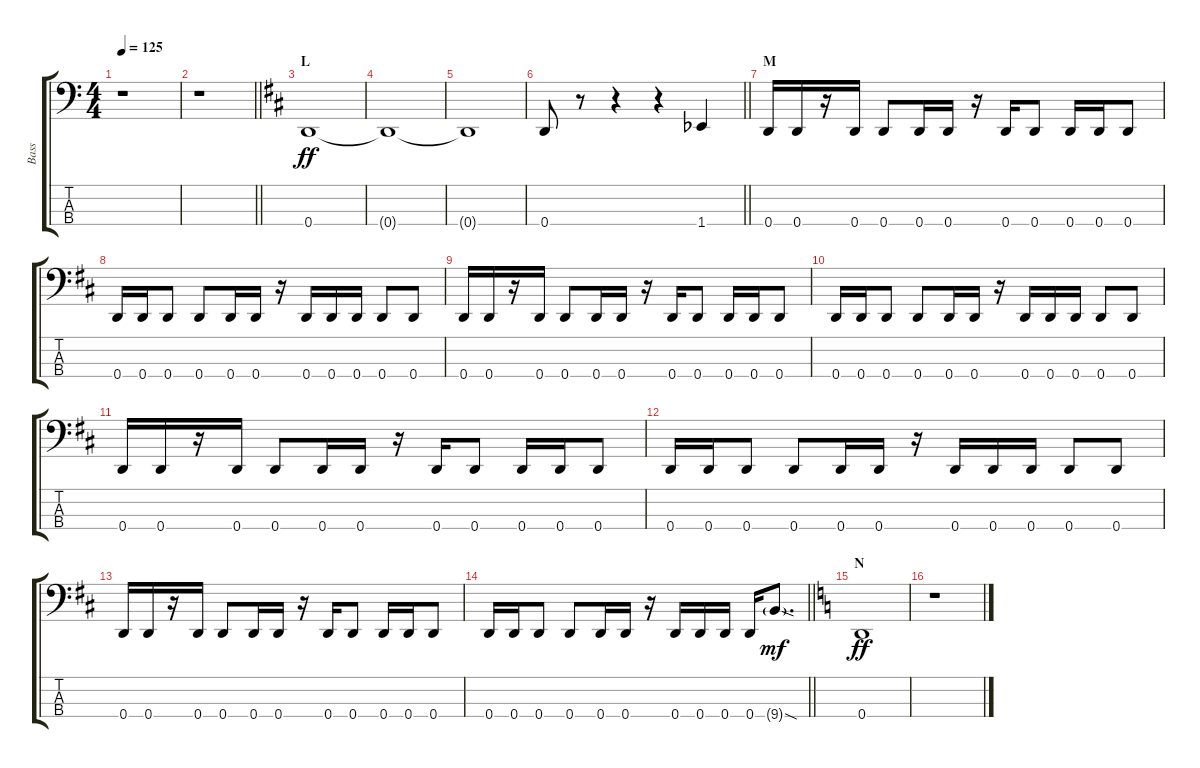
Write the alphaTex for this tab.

\track ("Bass" "Bass") {instrument electricbasspick}
\staff {score tabs}
\tuning (G2 D2 A1 D1) {hide}
\ts (4 4)
\tempo 125
\clef f4
\ks c
r.1{dy ff} |
\barLineRight lightlight
r.1 |
\section ("" "L")
\ks d
0.4.1 |
0.4{t}.1 |
0.4{t}.1 |
\barLineRight lightlight
0.4.8 r.8 r.4 r.4 1.4{acc b}.4 |
\section ("" "M")
0.4.16 0.4.16 r.16 0.4.16 0.4.8 0.4.16 0.4.16 r.16 0.4.16 0.4.8 0.4.16 0.4.16 0.4.8 |
0.4.16 0.4.16 0.4.8 0.4.8 0.4.16 0.4.16 r.16 0.4.16 0.4.16 0.4.16 0.4.8 0.4.8 |
0.4.16 0.4.16 r.16 0.4.16 0.4.8 0.4.16 0.4.16 r.16 0.4.16 0.4.8 0.4.16 0.4.16 0.4.8 |
0.4.16 0.4.16 0.4.8 0.4.8 0.4.16 0.4.16 r.16 0.4.16 0.4.16 0.4.16 0.4.8 0.4.8 |
0.4.16 0.4.16 r.16 0.4.16 0.4.8 0.4.16 0.4.16 r.16 0.4.16 0.4.8 0.4.16 0.4.16 0.4.8 |
0.4.16 0.4.16 0.4.8 0.4.8 0.4.16 0.4.16 r.16 0.4.16 0.4.16 0.4.16 0.4.8 0.4.8 |
0.4.16 0.4.16 r.16 0.4.16 0.4.8 0.4.16 0.4.16 r.16 0.4.16 0.4.8 0.4.16 0.4.16 0.4.8 |
\barLineRight lightlight
0.4.16 0.4.16 0.4.8 0.4.8 0.4.16 0.4.16 r.16 0.4.16 0.4.16 0.4.16 0.4.16 9.4{sod g}.8{d dy mf} |
\section ("" "N")
\ks c
0.4.1{dy ff} |
r.1
